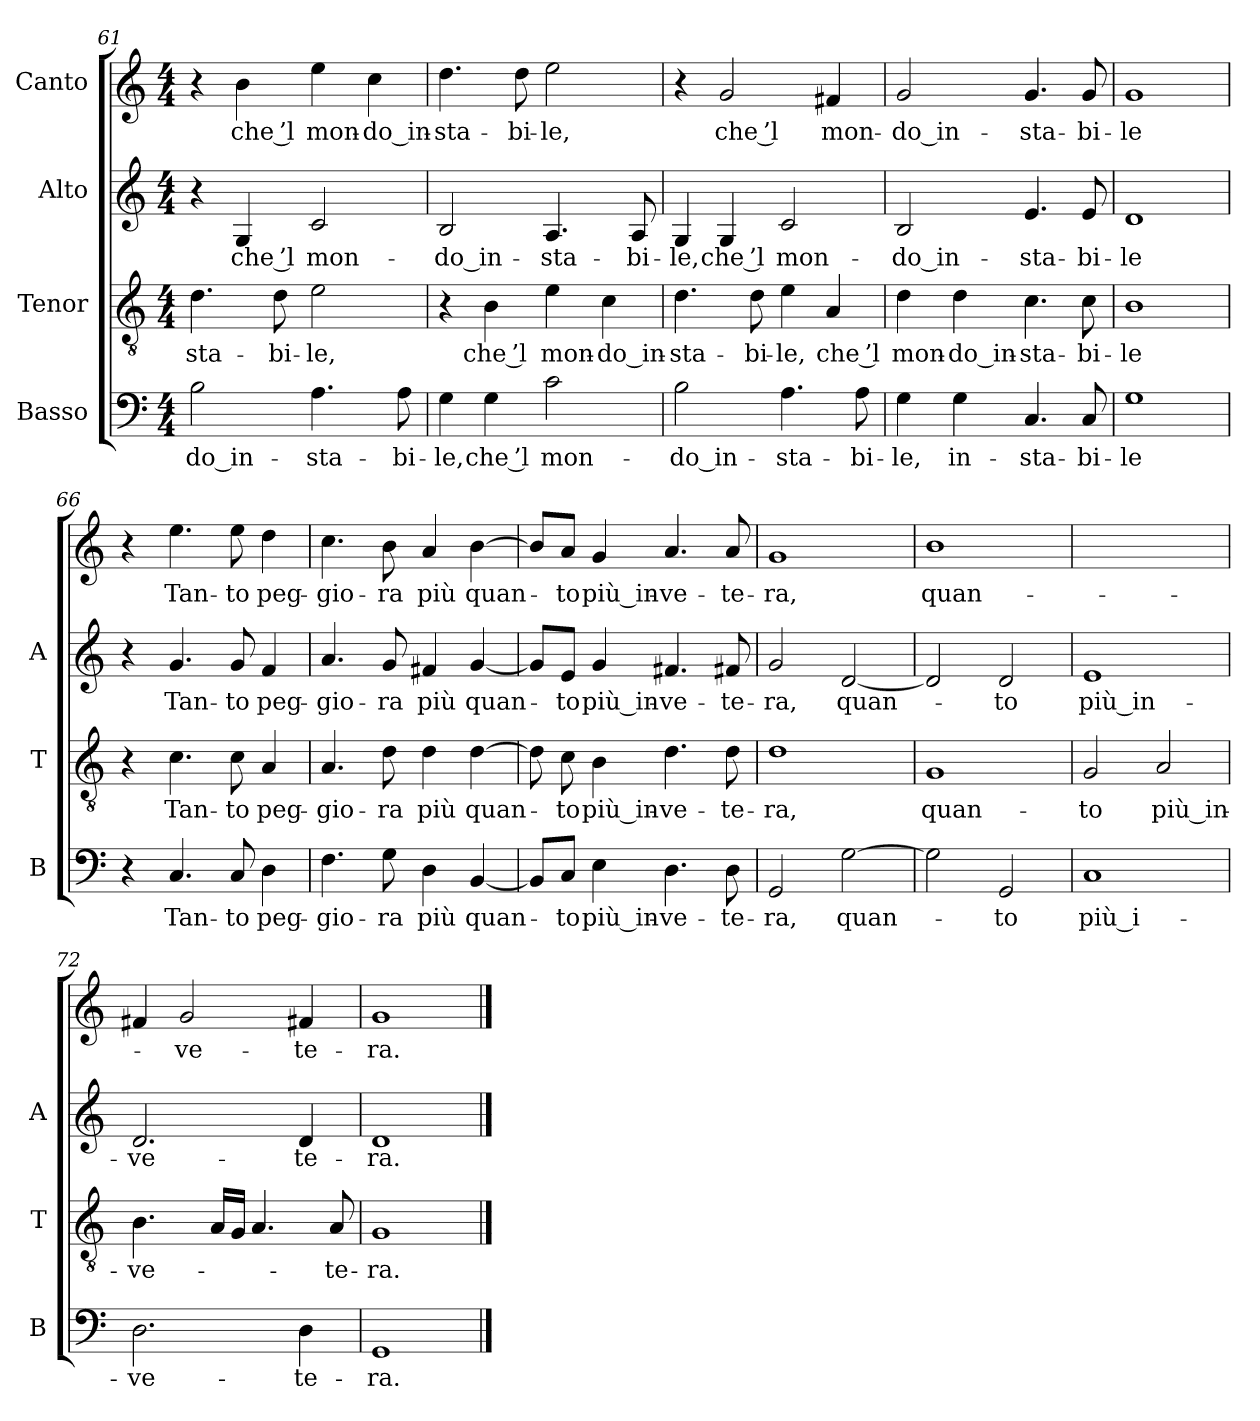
**kern	**text	**kern	**text	**kern	**text	**kern	**text
*part4	*part4	*part3	*part3	*part2	*part2	*part1	*part1
*staff4	*staff4	*staff3	*staff3	*staff2	*staff2	*staff1	*staff1
*I"Basso	*	*I"Tenor	*	*I"Alto	*	*I"Canto	*
*I'B	*	*I'T	*	*I'A	*	*	*
*clefF4	*	*clefGv2	*	*clefG2	*	*clefG2	*
*k[]	*	*k[]	*	*k[]	*	*k[]	*
*C:	*	*C:	*	*C:	*	*C:	*
*M4/4	*	*M4/4	*	*M4/4	*	*M4/4	*
=61	=61	=61	=61	=61	=61	=61	=61
2B	do_in-	4.d	sta-	4r	.	4r	.
.	.	.	.	4G	-che ’l	4b	-che ’l
.	.	8d	bi-	.	.	.	.
4.A	sta-	2e	-le,	2c	mon-	4ee	mon-
.	.	.	.	.	.	4cc	do_in-
8A	bi-	.	.	.	.	.	.
=62	=62	=62	=62	=62	=62	=62	=62
4G	-le,	4r	.	2B	do_in-	4.dd	sta-
4G	-che ’l	4B	-che ’l	.	.	.	.
.	.	.	.	.	.	8dd	bi-
2c	mon-	4e	mon-	4.A	sta-	2ee	-le,
.	.	4c	do_in-	.	.	.	.
.	.	.	.	8A	bi-	.	.
=63	=63	=63	=63	=63	=63	=63	=63
2B	do_in-	4.d	sta-	4G	-le,	4r	.
.	.	.	.	4G	-che ’l	2g	-che ’l
.	.	8d	bi-	.	.	.	.
4.A	sta-	4e	-le,	2c	mon-	.	.
.	.	4A	-che ’l	.	.	4f#X	mon-
8A	bi-	.	.	.	.	.	.
=64	=64	=64	=64	=64	=64	=64	=64
4G	-le,	4d	mon-	2B	do_in-	2g	do_in-
4G	in-	4d	do_in-	.	.	.	.
4.C	sta-	4.c	sta-	4.e	sta-	4.g	sta-
8C	bi-	8c	bi-	8e	bi-	8g	bi-
=65	=65	=65	=65	=65	=65	=65	=65
1G	-le	1B	-le	1d	-le	1g	-le
=66	=66	=66	=66	=66	=66	=66	=66
4r	.	4r	.	4r	.	4r	.
4.C	Tan-	4.c	Tan-	4.g	Tan-	4.ee	Tan-
8C	-to	8c	-to	8g	-to	8ee	-to
4D	peg-	4A	peg-	4f	peg-	4dd	peg-
=67	=67	=67	=67	=67	=67	=67	=67
4.F	gio-	4.A	gio-	4.a	gio-	4.cc	gio-
8G	-ra	8d	-ra	8g	-ra	8b	-ra
4D	-più	4d	-più	4f#X	-più	4a	-più
[4BB	quan-	[4d	quan-	[4g	quan-	[4b	quan-
=68	=68	=68	=68	=68	=68	=68	=68
8BB/L]	.	8d]	.	8g/L]	.	8b/L]	.
8C/J	-to	8c	-to	8e/J	-to	8a/J	-to
4E	più_in-	4B	più_in-	4g	più_in-	4g	più_in-
4.D	ve-	4.d	ve-	4.f#X	ve-	4.a	ve-
8D	te-	8d	te-	8f#X	te-	8a	te-
=69	=69	=69	=69	=69	=69	=69	=69
2GG	-ra,	1d	-ra,	2g	-ra,	1g	-ra,
[2G	quan-	.	.	[2d	quan-	.	.
=70	=70	=70	=70	=70	=70	=70	=70
2G]	.	1G	quan-	2d]	.	1b	quan-
2GG	-to	.	.	2d	-to	.	.
=71	=71	=71	=71	=71	=71	=71	=71
1C	più_i-	2G	-to	1e	più_in-	1ryy	.
.	.	2A	più_in-	.	.	.	.
=72	=72	=72	=72	=72	=72	=72	=72
2.D	ve-	4.B	ve-	2.d	ve-	4f#X	.
.	.	.	.	.	.	2g	ve-
.	.	16ALL	.	.	.	.	.
.	.	16GJJ	.	.	.	.	.
.	.	4.A	.	.	.	.	.
4D	te-	.	.	4d	te-	4f#X	te-
.	.	8A	te-	.	.	.	.
=73	=73	=73	=73	=73	=73	=73	=73
1GG	-ra.	1G	-ra.	1d	-ra.	1g	-ra.
==	==	==	==	==	==	==	==
*-	*-	*-	*-	*-	*-	*-	*-
